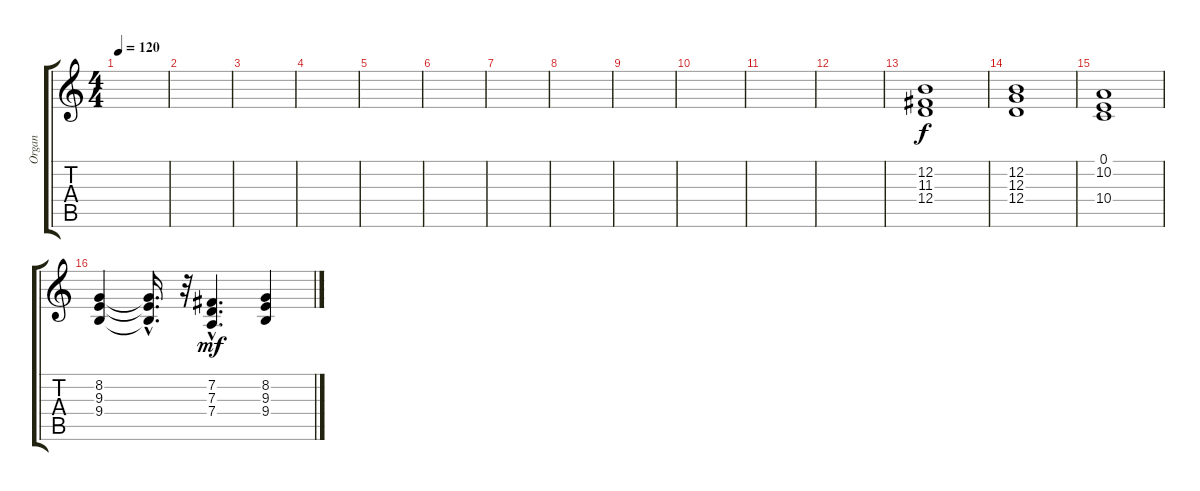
\track ("Organ" "Organ") {instrument reedorgan}
\staff {score tabs}
\tuning (E4 B3 G3 D3 A2 E2) {hide}
\ts (4 4)
\tempo 120
\clef g2
\ks c
|
|
|
|
|
|
|
|
|
|
|
|
(12.2 11.3 12.4).1{instrument choiraahs} |
(12.2 12.3 12.4).1 |
(0.1 10.2 10.4).1 |
(8.2 9.3 9.4).4 (8.2{hac t} 9.3{hac t} 9.4{hac t}).16{d dy f} r.32 (7.2{hac} 7.3{hac} 7.4{hac}).4{d dy mf} (8.2 9.3 9.4).4
